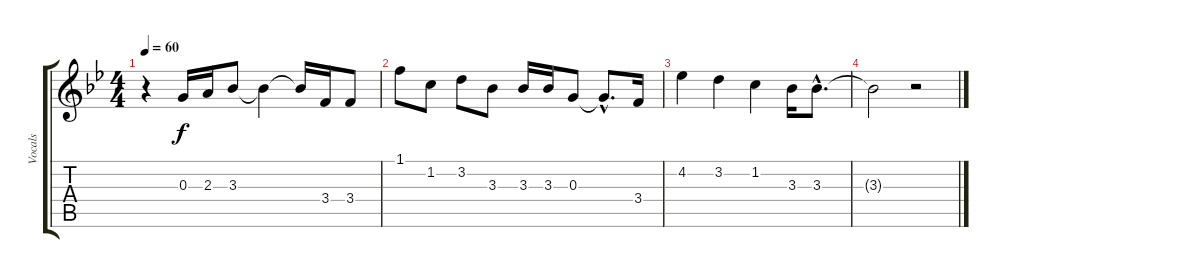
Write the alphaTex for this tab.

\track ("Vocals" "Vocals") {instrument acousticguitarnylon}
\staff {score tabs}
\tuning (E4 B3 G3 D3 A2 E2) {hide}
\ts (4 4)
\tempo 60
\clef g2
\ks bb
r.4{dy f} 0.3.16 2.3.16 3.3.8 3.3{t}.4 3.3{t}.16 3.4.16 3.4.8 |
1.1.8 1.2.8 3.2.8 3.3.8 3.3.16 3.3.16 0.3.8 0.3{hac t}.8{d} 3.4.16 |
4.2.4 3.2.4 1.2.4 3.3.16 3.3{hac}.8{d} |
3.3{t}.2 r.2
